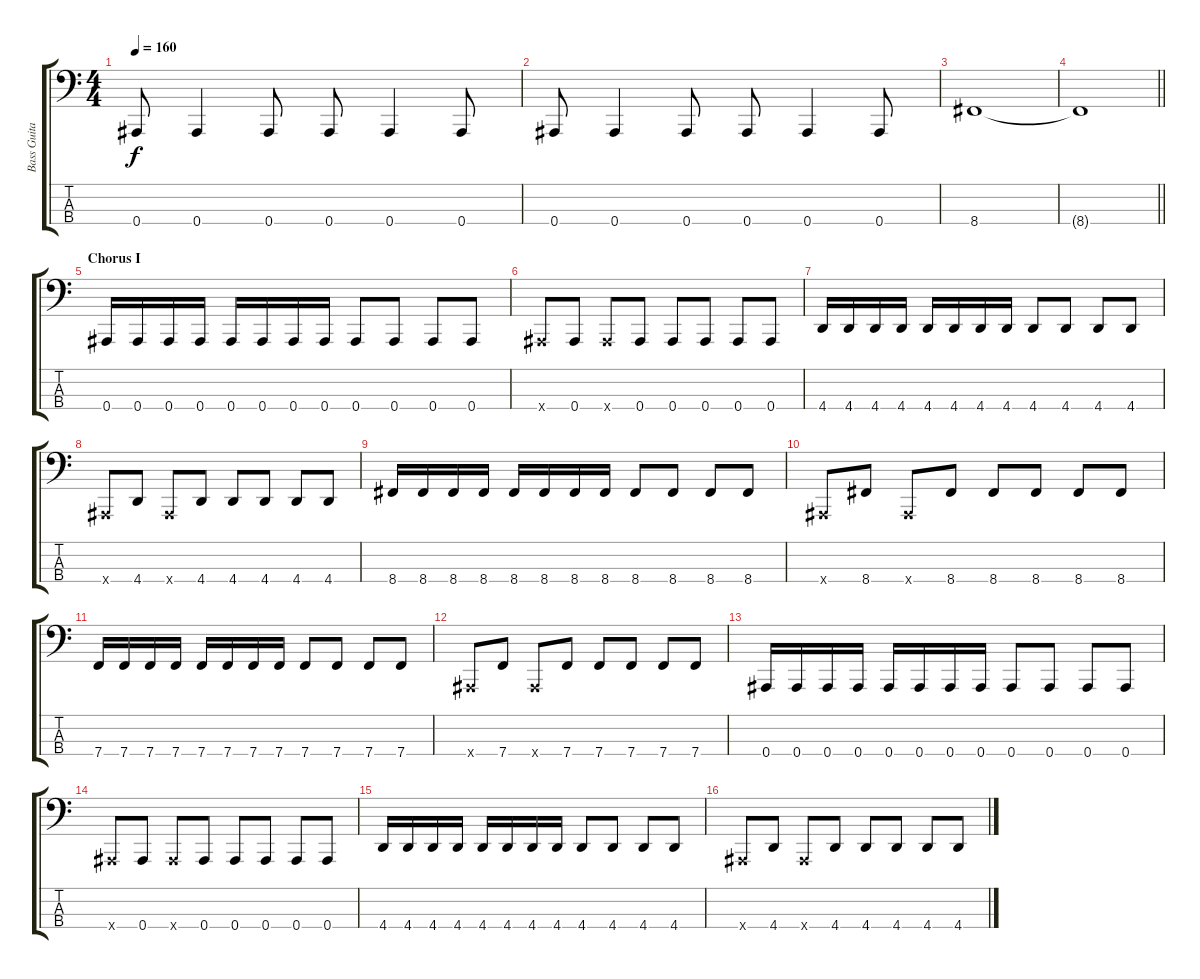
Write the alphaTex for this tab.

\track ("Bass Guitar" "Bass Guita") {instrument electricbassfinger}
\staff {score tabs}
\tuning (Eb2 Bb1 F1 Bb0) {hide}
\ts (4 4)
\tempo 160
\clef f4
\ks c
0.4.8{dy f} 0.4.4 0.4.8 0.4.8 0.4.4 0.4.8 |
0.4.8 0.4.4 0.4.8 0.4.8 0.4.4 0.4.8 |
8.4.1 |
\barLineRight lightlight
8.4{t}.1 |
\section ("" "Chorus I")
0.4.16 0.4.16 0.4.16 0.4.16 0.4.16 0.4.16 0.4.16 0.4.16 0.4.8 0.4.8 0.4.8 0.4.8 |
0.4{x}.8 0.4.8 0.4{x}.8 0.4.8 0.4.8 0.4.8 0.4.8 0.4.8 |
4.4.16 4.4.16 4.4.16 4.4.16 4.4.16 4.4.16 4.4.16 4.4.16 4.4.8 4.4.8 4.4.8 4.4.8 |
0.4{x}.8 4.4.8 0.4{x}.8 4.4.8 4.4.8 4.4.8 4.4.8 4.4.8 |
8.4.16 8.4.16 8.4.16 8.4.16 8.4.16 8.4.16 8.4.16 8.4.16 8.4.8 8.4.8 8.4.8 8.4.8 |
0.4{x}.8 8.4.8 0.4{x}.8 8.4.8 8.4.8 8.4.8 8.4.8 8.4.8 |
7.4.16 7.4.16 7.4.16 7.4.16 7.4.16 7.4.16 7.4.16 7.4.16 7.4.8 7.4.8 7.4.8 7.4.8 |
0.4{x}.8 7.4.8 0.4{x}.8 7.4.8 7.4.8 7.4.8 7.4.8 7.4.8 |
0.4.16 0.4.16 0.4.16 0.4.16 0.4.16 0.4.16 0.4.16 0.4.16 0.4.8 0.4.8 0.4.8 0.4.8 |
0.4{x}.8 0.4.8 0.4{x}.8 0.4.8 0.4.8 0.4.8 0.4.8 0.4.8 |
4.4.16 4.4.16 4.4.16 4.4.16 4.4.16 4.4.16 4.4.16 4.4.16 4.4.8 4.4.8 4.4.8 4.4.8 |
0.4{x}.8 4.4.8 0.4{x}.8 4.4.8 4.4.8 4.4.8 4.4.8 4.4.8
